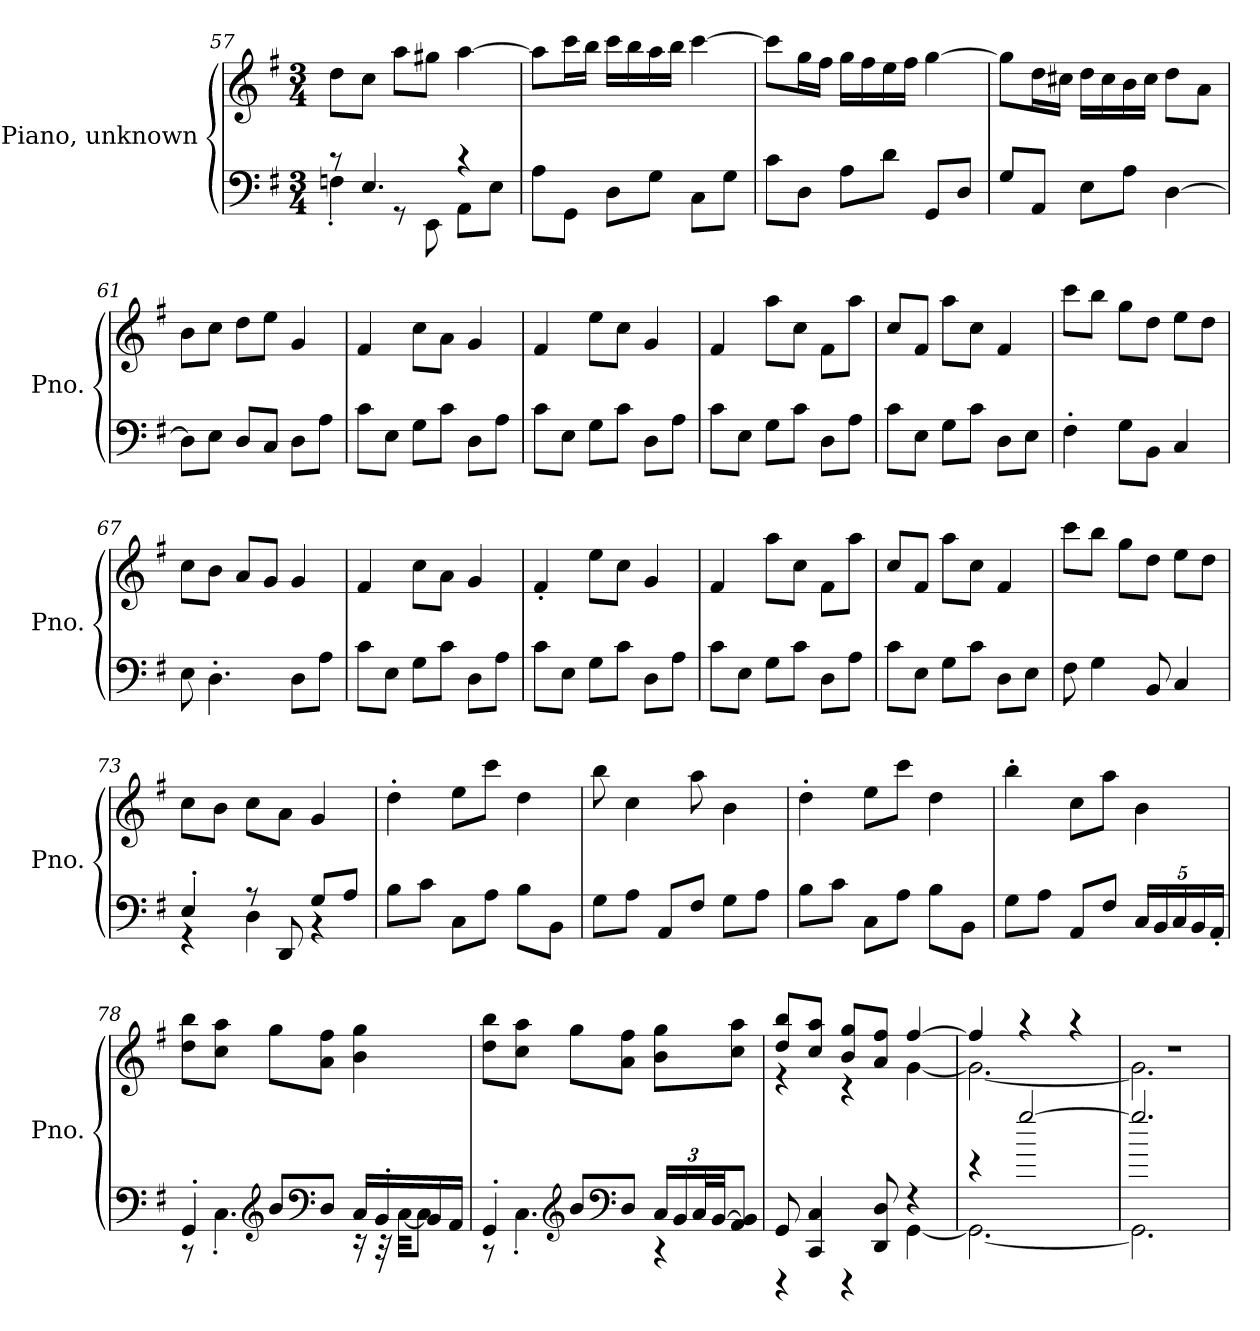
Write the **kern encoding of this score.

**kern	**kern
*part1	*part1
*staff2	*staff1
*I"Piano, unknown	*
*I'Pno.	*
*clefF4	*clefG2
*k[f#]	*k[f#]
*M3/4	*M3/4
=57	=57
*^	*
8r	4Fn'\	8dd\L
4.E/	.	8cc\J
.	8r	8aa\L
.	8EE\	8gg#X\J
4r	8AA\L	[4aa\
.	8E\J	.
*v	*v	*
!!LO:LB:g=z
=58	=58
8A\L	8aa\L]
8GG\J	16ccc\L
.	16bb\JJ
8D\L	16ccc\LL
.	16bb\
8G\J	16aa\
.	16bb\JJ
8C\L	[4ccc\
8G\J	.
=59	=59
8c\L	8ccc\L]
8D\J	16gg\L
.	16ff#\JJ
8A\L	16gg\LL
.	16ff#\
8d\J	16ee\
.	16ff#\JJ
8GG/L	[4gg\
8D/J	.
=60	=60
8G/L	8gg\L]
8AA/J	16dd\L
.	16cc#X\JJ
8E\L	16dd\LL
.	16cc#\
8A\J	16b\
.	16cc#\JJ
[4D\	8dd\L
.	8a\J
=61	=61
8D\L]	8b\L
8E\J	8cc\J
8D/L	8dd\L
8C/J	8ee\J
8D\L	4g/
8A\J	.
=62	=62
8c\L	4f#/
8E\J	.
8G\L	8cc\L
8c\J	8a\J
8D\L	4g/
8A\J	.
!!LO:LB:g=z
=63	=63
8c\L	4f#/
8E\J	.
8G\L	8ee\L
8c\J	8cc\J
8D\L	4g/
8A\J	.
=64	=64
8c\L	4f#/
8E\J	.
8G\L	8aa\L
8c\J	8cc\J
8D\L	8f#\L
8A\J	8aa\J
=65	=65
8c\L	8cc/L
8E\J	8f#/J
8G\L	8aa\L
8c\J	8cc\J
8D\L	4f#/
8E\J	.
=66	=66
4F#'\	8ccc\L
.	8bb\J
8G\L	8gg\L
8BB\J	8dd\J
4C/	8ee\L
.	8dd\J
=67	=67
8E\	8cc\L
4.D'\	8b\J
.	8a/L
.	8g/J
8D\L	4g/
8A\J	.
=68	=68
8c\L	4f#/
8E\J	.
8G\L	8cc\L
8c\J	8a\J
8D\L	4g/
8A\J	.
!!LO:LB:g=z
=69	=69
8c\L	4f#'/
8E\J	.
8G\L	8ee\L
8c\J	8cc\J
8D\L	4g/
8A\J	.
=70	=70
8c\L	4f#/
8E\J	.
8G\L	8aa\L
8c\J	8cc\J
8D\L	8f#\L
8A\J	8aa\J
=71	=71
8c\L	8cc/L
8E\J	8f#/J
8G\L	8aa\L
8c\J	8cc\J
8D\L	4f#/
8E\J	.
=72	=72
8F#\	8ccc\L
4G\	8bb\J
.	8gg\L
8BB/	8dd\J
4C/	8ee\L
.	8dd\J
=73	=73
*^	*
4E'/	4r	8cc\L
.	.	8b\J
8r	4D\	8cc\L
8DD/	.	8a\J
8G/L	4r	4g/
8A/J	.	.
*v	*v	*
=74	=74
8B\L	4dd'\
8c\J	.
8C\L	8ee\L
8A\J	8ccc\J
8B\L	4dd\
8BB\J	.
!!LO:LB:g=z
=75	=75
8G\L	8bb\
8A\J	4cc\
8AA/L	.
8F#/J	8aa\
8G\L	4b\
8A\J	.
=76	=76
8B\L	4dd'\
8c\J	.
8C\L	8ee\L
8A\J	8ccc\J
8B\L	4dd\
8BB\J	.
=77	=77
8G\L	4bb'\
8A\J	.
8AA/L	8cc\L
8F#/J	8aa\J
*Xbrackettup	*
20C/LL	4b\
20BB/	.
20C/	.
20BB/	.
20AA'/JJ	.
=78	=78
*^	*
4GG'/	8r	8dd\ 8bb\L
.	4.C'\	8cc\ 8aa\J
*clefG2	*	*
8b/L	.	8gg\L
*clefF4	*	*
8D/J	.	8a\ 8ff#\J
16C/LL	16r	4b\ 4gg\
16BB'/	32r	.
.	[32C\KKL	.
16BB/	8C\J]	.
16AA/JJ	.	.
!!LO:LB:g=z
=79	=79	=79
4GG'/	8r	8dd\ 8bb\L
.	4.C'\	8cc\ 8aa\J
*clefG2	*	*
8b/L	.	8gg\L
*clefF4	*	*
8D/J	.	8a\ 8ff#\J
24C/LL	4r	8b\ 8gg\L
24BB/	.	.
48C/L	.	.
[48BB/JJ	.	.
8AA/ 8BB/]J	.	8cc\ 8aa\J
=80	=80	=80
*	*	*^
8GG/	4r	8dd/ 8bb/L	4r
4CC/ 4C/	.	8cc/ 8aa/J	.
.	4r	8b/ 8gg/L	4r
8DD/ 8D/	.	8a/ 8ff#/J	.
4r	[4GG\	[4ff#/	[4g\
=81	=81	=81	=81
4r	2.GG\_	4ff#/]	2.g\_
[2gg/	.	4r	.
.	.	4r	.
=82	=82	=82	=82
2.gg/]	2.GG\]	2.r	2.g\]
*v	*v	*	*
*	*v	*v
=	=
*-	*-
